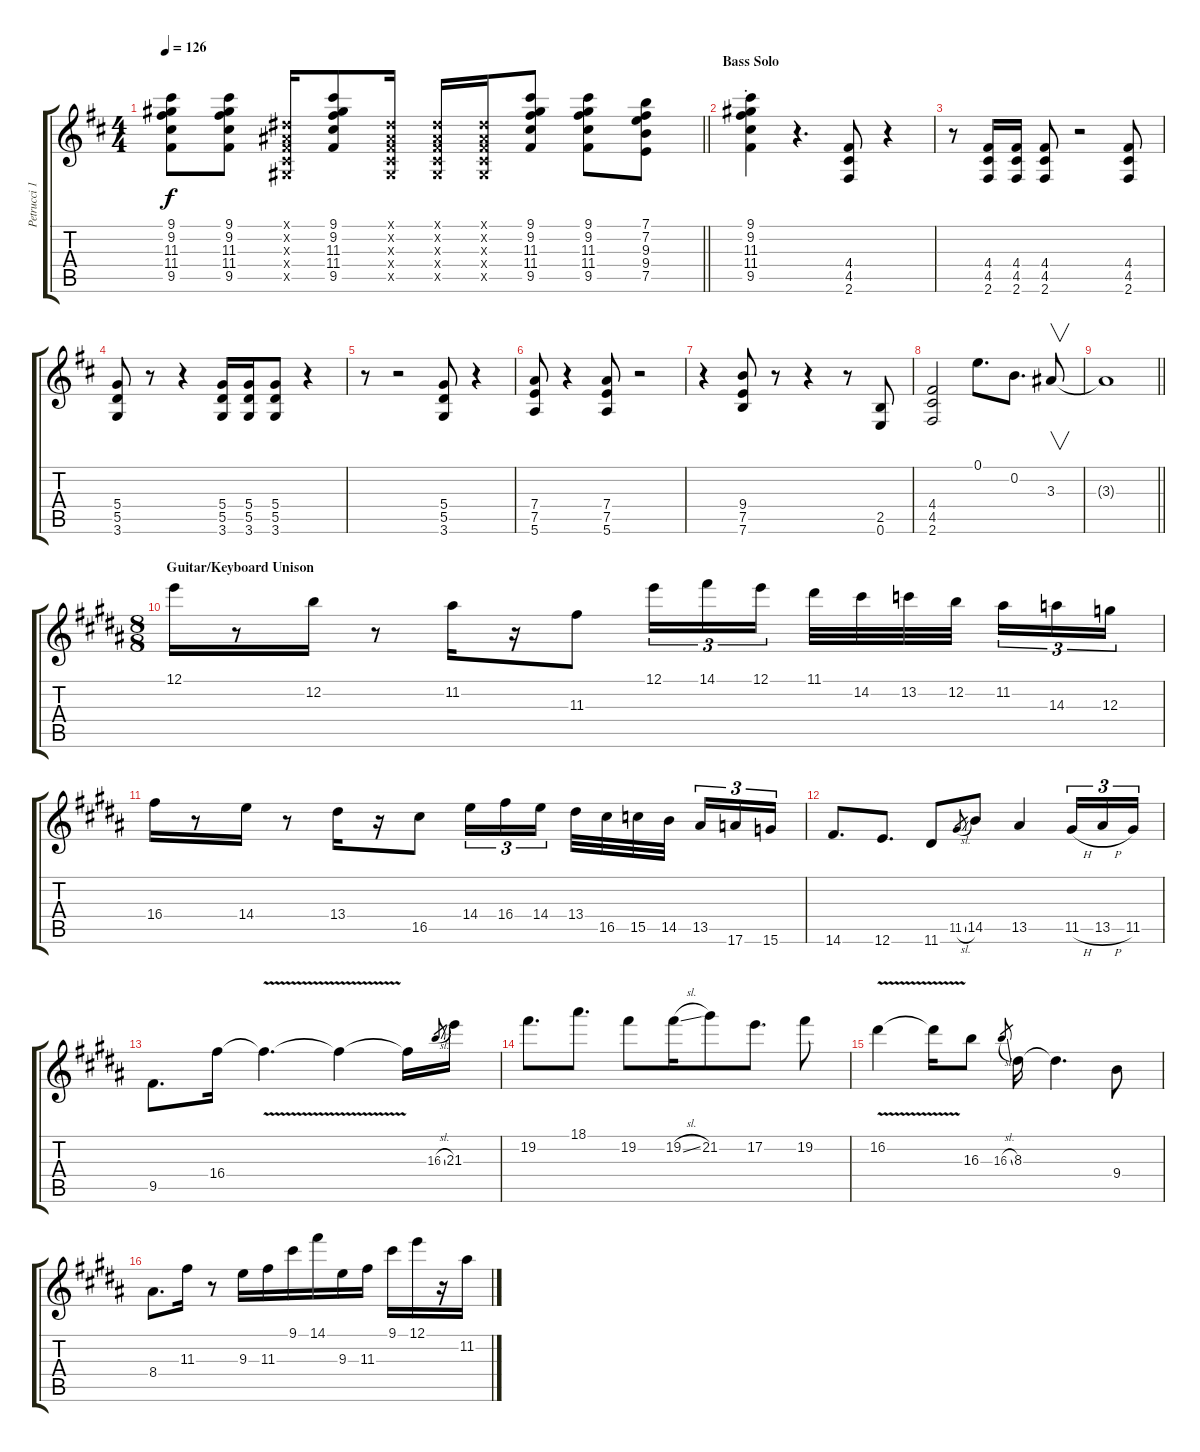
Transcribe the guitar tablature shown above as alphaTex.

\track ("Petrucci 1" "Petrucci 1") {instrument overdrivenguitar}
\staff {score tabs}
\tuning (E4 B3 G3 D3 A2 E2) {hide}
\ts (4 4)
\tempo 126
\clef g2
\barLineRight lightlight
\ks bminor
(9.1 9.2 11.3 11.4 9.5).8{dy f} (9.1 9.2 11.3 11.4 9.5).8 (-1.1{x} -1.2{x} -1.3{x} -1.4{x} -1.5{x}).16 (9.1 9.2 11.3 11.4 9.5).8 (-1.1{x} -1.2{x} -1.3{x} -1.4{x} -1.5{x}).16 (-1.1{x} -1.2{x} -1.3{x} -1.4{x} -1.5{x}).16 (-1.1{x} -1.2{x} -1.3{x} -1.4{x} -1.5{x}).16 (9.1 9.2 11.3 11.4 9.5).8 (9.1 9.2 11.3 11.4 9.5).8 (7.1 7.2 9.3 9.4 7.5).8 |
\section ("" "Bass Solo")
(9.1{st} 9.2{st} 11.3{st} 11.4{st} 9.5{st}).4 r.4{d} (4.4 4.5 2.6).8 r.4 |
r.8 (4.4 4.5 2.6).16 (4.4 4.5 2.6).16 (4.4 4.5 2.6).8 r.2 (4.4 4.5 2.6).8 |
(5.4 5.5 3.6).8 r.8 r.4 (5.4 5.5 3.6).16 (5.4 5.5 3.6).16 (5.4 5.5 3.6).8 r.4 |
r.8 r.2 (5.4 5.5 3.6).8 r.4 |
(7.4 7.5 5.6).8 r.4 (7.4 7.5 5.6).8 r.2 |
r.4 (9.4 7.5 7.6).8 r.8 r.4 r.8 (2.5 0.6).8 |
(4.4 4.5 2.6).2 0.1.8{d} 0.2.8{d} 3.3.8{v} |
\barLineRight lightlight
3.3{t}.1 |
\ts (8 8)
\section ("" "Guitar/Keyboard Unison")
\ks g#minor
12.1.16 r.8 12.2.16 r.8 11.2.16 r.16 11.3.8 12.1.16{tu (3 2)} 14.1.16{tu (3 2)} 12.1.16{tu (3 2)} 11.1.32 14.2.32 13.2.32 12.2.32 11.2.16{tu (3 2)} 14.3.16{tu (3 2)} 12.3.16{tu (3 2)} |
16.4.16 r.8 14.4.16 r.8 13.4.16 r.16 16.5.8 14.4.16{tu (3 2)} 16.4.16{tu (3 2)} 14.4.16{tu (3 2)} 13.4.32 16.5.32 15.5.32 14.5.32 13.5.16{tu (3 2)} 17.6.16{tu (3 2)} 15.6.16{tu (3 2)} |
14.6.8{d} 12.6.8{d} 11.6.8 11.5{sl}.8{gr} 14.5.8 13.5.4 11.5{h}.16{tu (3 2)} 13.5{h}.16{tu (3 2)} 11.5.16{tu (3 2)} |
9.5.8{d} 16.4.16 16.4{v t}.4{d} 16.4{t}.4 16.4{t}.16 16.3{sl}.8{gr} 21.3.16 |
19.2.8{d} 18.1.8{d} 19.2.8 19.2{sl}.16 21.2.8 17.2.8{d} 19.2.8 |
16.2{v}.4 16.2{t}.16 16.3.8 16.3{sl}.8{gr} 8.3.16 8.3{t}.4{d} 9.4.8 |
8.4.8{d} 11.3.16 r.8 9.3.16 11.3.16 9.1.16 14.1.16 9.3.16 11.3.16 9.1.16 12.1.16 r.16 11.2.16
